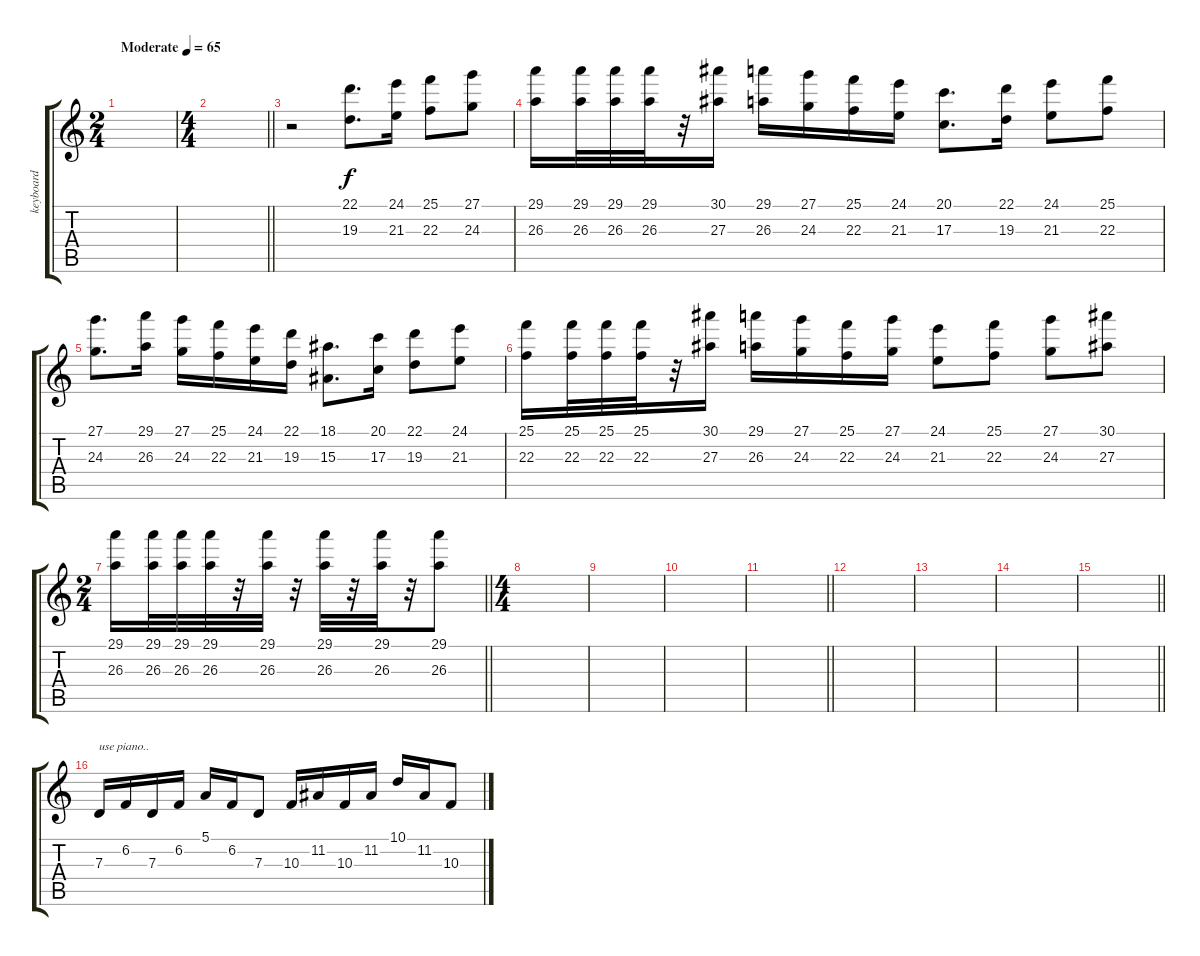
\track ("keyboard" "keyboard") {instrument lead2sawtooth}
\staff {score tabs}
\tuning (E4 B3 G3 D3 A2 E2) {hide}
\ts (2 4)
\tempo (65 "Moderate")
\clef g2
\ks c
|
\ts (4 4)
\barLineRight lightlight
|
r.2 (22.1 19.3).8{d} (24.1 21.3).16 (25.1 22.3).8 (27.1 24.3).8 |
(29.1 26.3).16 (29.1 26.3).32 (29.1 26.3).32 (29.1 26.3).32 r.32 (30.1 27.3).16 (29.1 26.3).16 (27.1 24.3).16 (25.1 22.3).16 (24.1 21.3).16 (20.1 17.3).8{d} (22.1 19.3).16 (24.1 21.3).8 (25.1 22.3).8 |
(27.1 24.3).8{d} (29.1 26.3).16 (27.1 24.3).16 (25.1 22.3).16 (24.1 21.3).16 (22.1 19.3).16 (18.1 15.3).8{d} (20.1 17.3).16 (22.1 19.3).8 (24.1 21.3).8 |
(25.1 22.3).16 (25.1 22.3).32 (25.1 22.3).32 (25.1 22.3).32 r.32 (30.1 27.3).16 (29.1 26.3).16 (27.1 24.3).16 (25.1 22.3).16 (27.1 24.3).16 (24.1 21.3).8 (25.1 22.3).8 (27.1 24.3).8 (30.1 27.3).8 |
\ts (2 4)
\barLineRight lightlight
(29.1 26.3).16 (29.1 26.3).32 (29.1 26.3).32 (29.1 26.3).32 r.32 (29.1 26.3).32 r.32 (29.1 26.3).32 r.32 (29.1 26.3).32 r.32 (29.1 26.3).8 |
\ts (4 4)
|
|
|
\barLineRight lightlight
|
|
|
|
\barLineRight lightlight
|
7.3.16{txt "use piano.." volume 10 instrument acousticgrandpiano} 6.2.16 7.3.16 6.2.16 5.1.16 6.2.16 7.3.8 10.3.16 11.2.16 10.3.16 11.2.16 10.1.16 11.2.16 10.3.8
